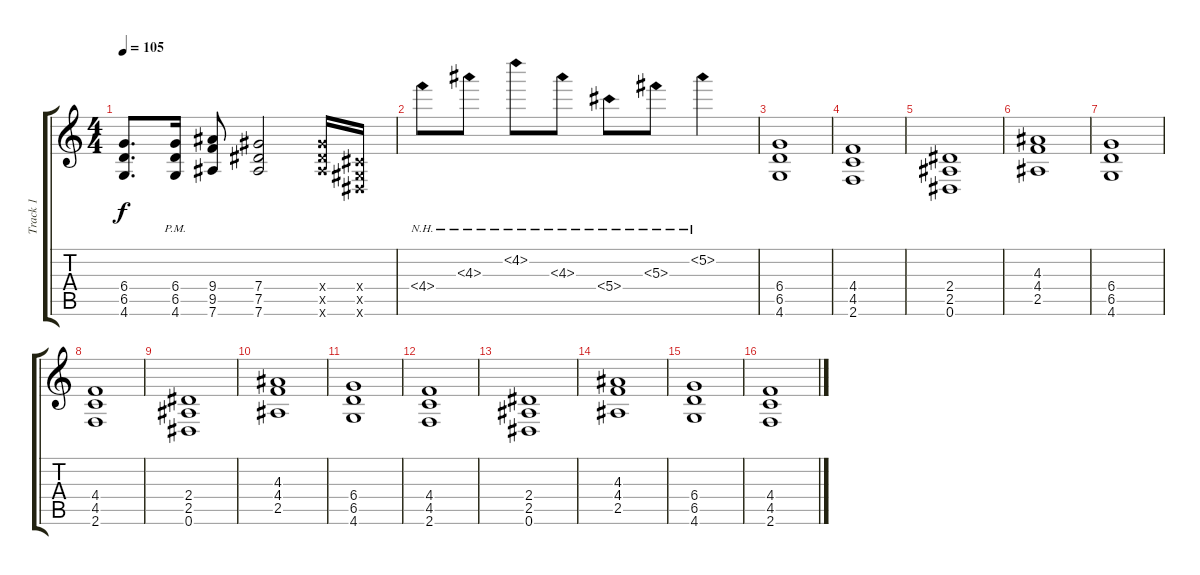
\track ("Track 1" "Track 1") {instrument distortionguitar}
\staff {score tabs}
\tuning (Eb4 Bb3 Gb3 Db3 Ab2 Eb2) {hide}
\ts (4 4)
\tempo 105
\clef g2
\ks c
(6.4 6.5 4.6).8{d dy f} (6.4{pm} 6.5{pm} 4.6{pm}).16 (9.4 9.5 7.6).8 (7.4 7.5 7.6).2 (7.4{x} 7.5{x} 7.6{x}).16 (0.4{x} 0.5{x} 0.6{x}).16 |
4.4{nh}.8 4.3{nh}.8 4.2{nh}.8 4.3{nh}.8 5.4{nh}.8 5.3{nh}.8 5.2{nh}.4 |
(6.4 6.5 4.6).1 |
(4.4 4.5 2.6).1 |
(2.4 2.5 0.6).1 |
(4.3 4.4 2.5).1 |
(6.4 6.5 4.6).1 |
(4.4 4.5 2.6).1 |
(2.4 2.5 0.6).1 |
(4.3 4.4 2.5).1 |
(6.4 6.5 4.6).1 |
(4.4 4.5 2.6).1 |
(2.4 2.5 0.6).1 |
(4.3 4.4 2.5).1 |
(6.4 6.5 4.6).1 |
(4.4 4.5 2.6).1
